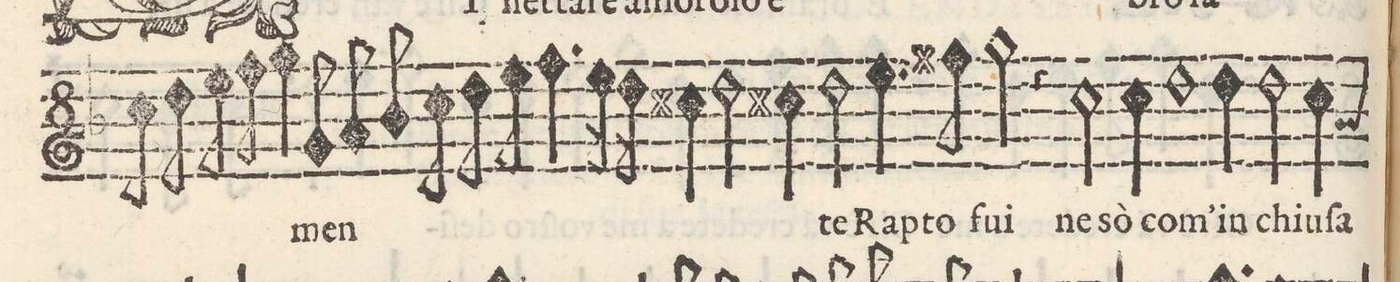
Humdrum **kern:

**kern	**text
*I"CANTO	*
*clefG2	*
*k[b-]	*
*met(c)	*
*M4/4	*
8cc\	.
8dd\	.
8ee\	.
8ff\	.
4gg\	-men-
8g/	.
8a/	.
=9-	=9-
8b-/	.
8cc\	.
8dd\	.
8ee\	.
4.ff\	.
16ee\	.
16dd\	.
=10-	=10-
4cc#X\	.
2dd\	.
4cc#X\	te
=11-	=11-
2dd\	Ra-
4.ee\	-pto
8ff#X\	ſu-
=12-	=12-
2gg\	-i
4r	.
2ccny\	ne
=13-	=13-
4cc\	so
1dd\	com'
=14-	=14-
4dd\	in
2dd\	chiu-
=15-	=15-
4cc\	-ſa
*-	*-
